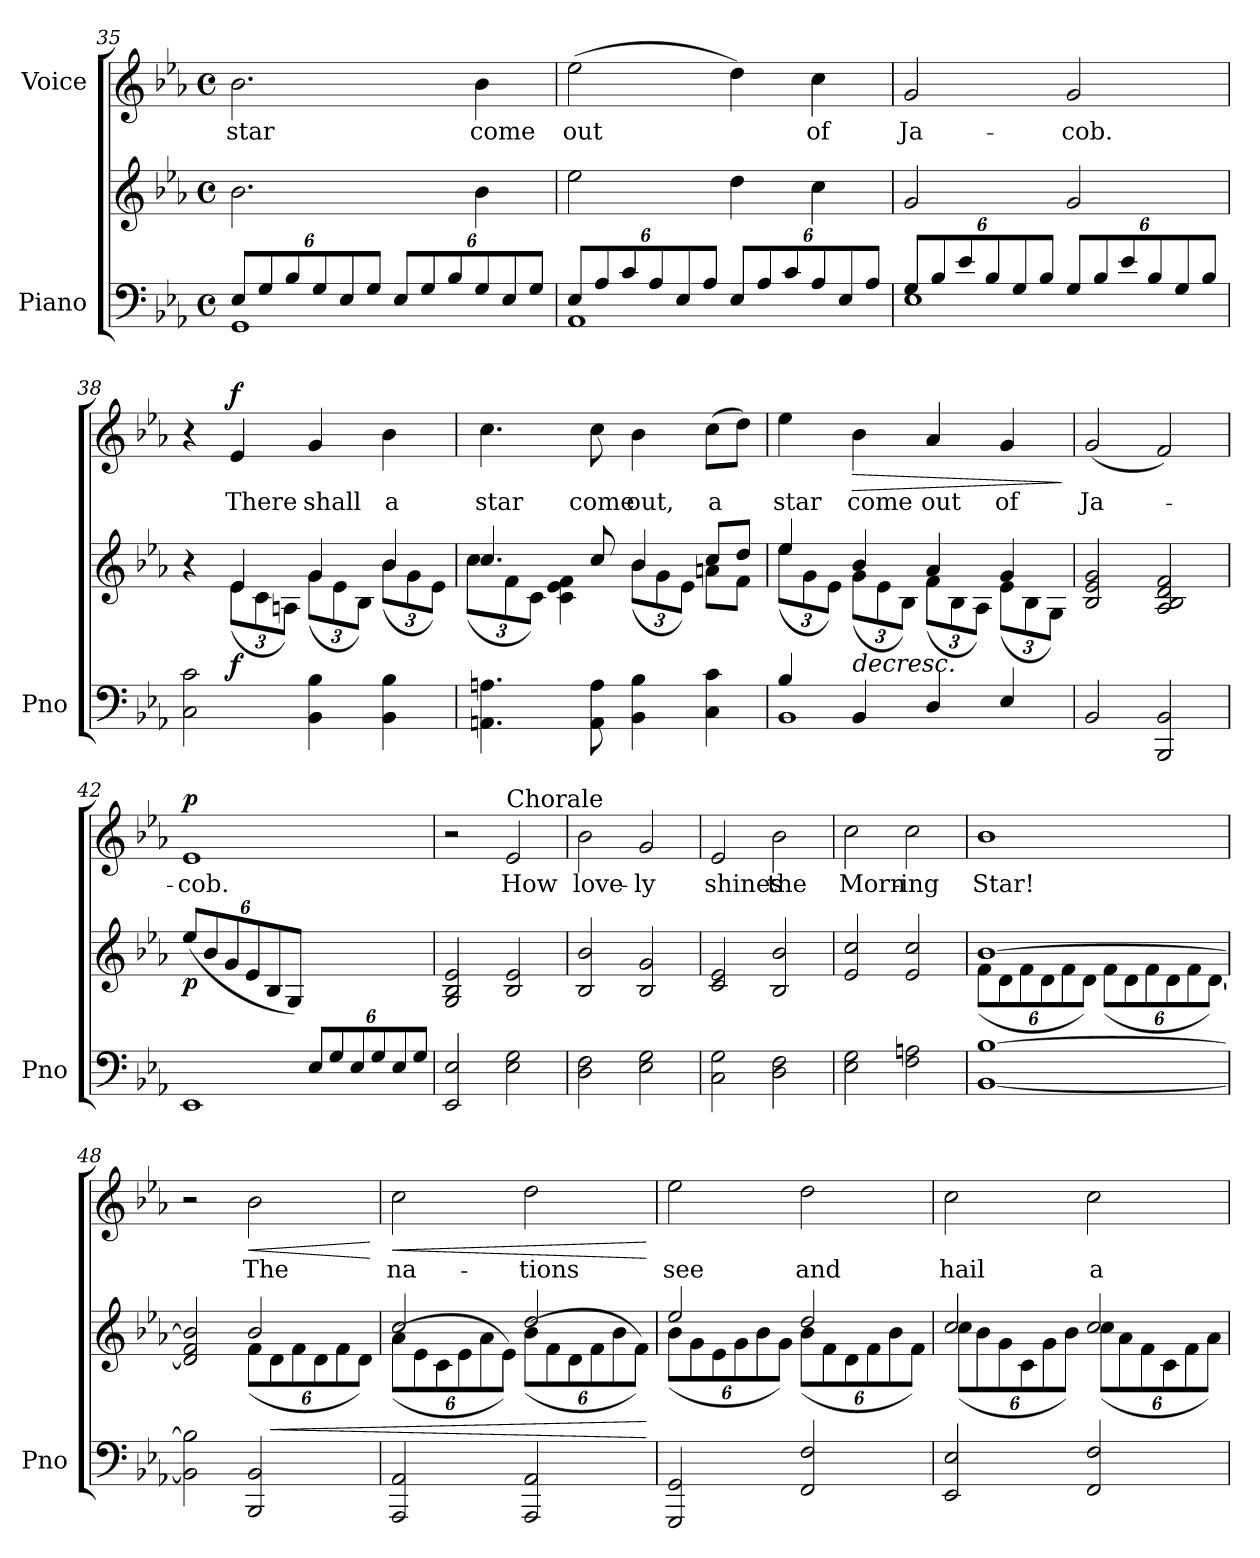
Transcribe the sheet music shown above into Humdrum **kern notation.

**kern	**kern	**dynam	**kern	**text	**dynam
*part2	*part2	*part2	*part1	*part1	*part1
*staff3	*staff2	*staff2/3	*staff1	*staff1	*staff1
*I"Piano	*	*	*I"Voice	*	*
*I'Pno	*	*	*	*	*
*clefF4	*clefG2	*	*clefG2	*	*
*k[b-e-a-]	*k[b-e-a-]	*	*k[b-e-a-]	*	*
*M4/4	*M4/4	*	*M4/4	*	*
*met(c)	*met(c)	*	*met(c)	*	*
*Xbrackettup	*	*	*	*	*
=35	=35	=35	=35	=35	=35
*^	*	*	*	*	*
!	!	!	!	!	!LO:LY:b	!
12E-/L	1GG	2.b-\	.	2.b-\	star	.
12G/	.	.	.	.	.	.
12B-/	.	.	.	.	.	.
12G/	.	.	.	.	.	.
12E-/	.	.	.	.	.	.
12G/J	.	.	.	.	.	.
12E-/L	.	.	.	.	.	.
12G/	.	.	.	.	.	.
12B-/	.	.	.	.	.	.
!	!	!	!	!	!LO:LY:b	!
12G/	.	4b-\	.	4b-\	come	.
12E-/	.	.	.	.	.	.
12G/J	.	.	.	.	.	.
=36	=36	=36	=36	=36	=36	=36
!	!	!	!	!	!LO:LY:b	!
12E-/L	1AA-	2ee-\	.	(2ee-\	out	.
12A-/	.	.	.	.	.	.
12c/	.	.	.	.	.	.
12A-/	.	.	.	.	.	.
12E-/	.	.	.	.	.	.
12A-/J	.	.	.	.	.	.
12E-/L	.	4dd\	.	4dd\)	.	.
12A-/	.	.	.	.	.	.
12c/	.	.	.	.	.	.
!	!	!	!	!	!LO:LY:b	!
12A-/	.	4cc\	.	4cc\	of	.
12E-/	.	.	.	.	.	.
12A-/J	.	.	.	.	.	.
!!LO:LB:g=z
=37	=37	=37	=37	=37	=37	=37
!	!	!	!	!	!LO:LY:b	!
12G/L	1E-	2g/	.	2g/	Ja-	.
12B-/	.	.	.	.	.	.
12e-/	.	.	.	.	.	.
12B-/	.	.	.	.	.	.
12G/	.	.	.	.	.	.
12B-/J	.	.	.	.	.	.
!	!	!	!	!	!LO:LY:b	!
12G/L	.	2g/	.	2g/	-cob.	.
12B-/	.	.	.	.	.	.
12e-/	.	.	.	.	.	.
12B-/	.	.	.	.	.	.
12G/	.	.	.	.	.	.
12B-/J	.	.	.	.	.	.
*v	*v	*	*	*	*	*
=38	=38	=38	=38	=38	=38
*	*^	*	*	*	*
2C\ 2c\	4r	4ryy	.	4r	.	.
*	*	*Xbrackettup	*	*	*	*
!	!	!	!LO:DY:b	!	!LO:LY:b	!LO:DY:a
.	4e-/	(12e-\L	f	4e-/	There	f
.	.	12c\	.	.	.	.
.	.	12An\J)	.	.	.	.
!	!	!	!	!	!LO:LY:b	!
4BB-\ 4B-\	4g/	(12g\L	.	4g/	shall	.
.	.	12e-\	.	.	.	.
.	.	12B-\J)	.	.	.	.
!	!	!	!	!	!LO:LY:b	!
4BB-\ 4B-\	4b-/	(12b-\L	.	4b-\	a	.
.	.	12g\	.	.	.	.
.	.	12e-\J)	.	.	.	.
=39	=39	=39	=39	=39	=39	=39
!	!	!	!	!	!LO:LY:b	!
4.AAn\ 4.An\	4.cc/	(12cc\L	.	4.cc\	star	.
.	.	12f\	.	.	.	.
.	.	12c\J)	.	.	.	.
.	.	4c\ 4e-\ 4f\	.	.	.	.
!	!	!	!	!	!LO:LY:b	!
8AA\ 8A\	8cc/	.	.	8cc\	come	.
!	!	!	!	!	!LO:LY:b	!
4BB-\ 4B-\	4b-/	(12b-\L	.	4b-\	out,	.
.	.	12g\	.	.	.	.
.	.	12e-\J)	.	.	.	.
!	!	!	!	!	!LO:LY:b	!
4C\ 4c\	8cc/L	8an\L	.	(8cc\L	a	.
.	8dd/J	8f\J	.	8dd\J)	.	.
=40	=40	=40	=40	=40	=40	=40
*^	*	*	*	*	*	*
!	!	!	!	!	!	!LO:LY:b	!
4B-/	1BB-	4ee-/	(12ee-\L	.	4ee-\	star	.
.	.	.	12g\	.	.	.	.
.	.	.	12e-\J)	.	.	.	.
!	!	!	!	!LO:HP:b	!	!LO:LY:b	!LO:HP:b
4BB-/	.	4b-/	(12g\L	>	4b-\	come	>
.	.	.	12e-\	.	.	.	.
.	.	.	12B-\J)	.	.	.	.
!	!	!	!	!	!	!LO:LY:b	!
4D/	.	4a-/	(12f\L	.	4a-/	out	.
.	.	.	12B-\	.	.	.	.
.	.	.	12A-\J)	.	.	.	.
!	!	!	!	!	!	!LO:LY:b	!
4E-/	.	4g/	(12e-\L	.	4g/	of	.
.	.	.	12B-\	.	.	.	.
.	.	.	12G\J)	.	.	.	.
*v	*v	*	*	*	*	*	*
*	*v	*v	*	*	*	*
.	.	.	.	.	]
=41	=41	=41	=41	=41	=41
!	!	!	!	!LO:LY:b	!
2BB-/	2B-/ 2e-/ 2g/	.	(>2g/	Ja-	.
2BBB-/ 2BB-/	2A-/ 2B-/ 2d/ 2f/	.	2f/)	.	.
!!LO:LB:g=z
=42	=42	=42	=42	=42	=42
*^	*	*	*	*	*
*	*^	*	*	*	*	*
!	!	!	!	!LO:DY:b	!	!LO:LY:b	!LO:DY:a
2ryy	2ryy	1EE-	(12ee-/L	p	1e-	-cob.	p
.	.	.	12b-/	.	.	.	.
.	.	.	12g/	.	.	.	.
.	.	.	12e-/	.	.	.	.
.	.	.	12B-/	.	.	.	.
.	.	.	12G/J)	.	.	.	.
12E-/L	2ryy	.	2ryy	.	.	.	.
12G/	.	.	.	.	.	.	.
12E-/	.	.	.	.	.	.	.
12G/	.	.	.	.	.	.	.
12E-/	.	.	.	.	.	.	.
12G/J	.	.	.	.	.	.	.
*v	*v	*v	*	*	*	*	*
=43	=43	=43	=43	=43	=43
2EE-/ 2E-/	2G/ 2B-/ 2e-/	.	2r	.	.
!	!	!	!LO:TX:a:t=Chorale	!	!
!	!	!	!	!LO:LY:b	!
2E-\ 2G\	2B-/ 2e-/	.	2e-/	How	.
=44	=44	=44	=44	=44	=44
!	!	!	!	!LO:LY:b	!
2D\ 2F\	2B-/ 2b-/	.	2b-\	love-	.
!	!	!	!	!LO:LY:b	!
2E-\ 2G\	2B-/ 2g/	.	2g/	-ly	.
=45	=45	=45	=45	=45	=45
!	!	!	!	!LO:LY:b	!
2C\ 2G\	2c/ 2e-/	.	2e-/	shines	.
!	!	!	!	!LO:LY:b	!
2D\ 2F\	2B-/ 2b-/	.	2b-\	the	.
=46	=46	=46	=46	=46	=46
!	!	!	!	!LO:LY:b	!
2E-\ 2G\	2e-/ 2cc/	.	2cc\	Morn-	.
!	!	!	!	!LO:LY:b	!
2F\ 2An\	2e-/ 2cc/	.	2cc\	-ing	.
=47	=47	=47	=47	=47	=47
*	*^	*	*	*	*
!	!	!	!	!	!LO:LY:b	!
[1BB- [1B-	[1b-	(12f\L	.	1b-	Star!	.
.	.	12d\	.	.	.	.
.	.	12f\	.	.	.	.
.	.	12d\	.	.	.	.
.	.	12f\	.	.	.	.
.	.	12d\J)	.	.	.	.
.	.	(12f\L	.	.	.	.
.	.	12d\	.	.	.	.
.	.	12f\	.	.	.	.
.	.	12d\	.	.	.	.
.	.	12f\	.	.	.	.
.	.	[12d\J)	.	.	.	.
=48	=48	=48	=48	=48	=48	=48
2BB-\] 2B-\]	2d/] 2f/ 2b-/]	2ryy	.	2r	.	.
!	!	!	!	!	!LO:LY:b	!LO:HP:b
2BBB-/ 2BB-/	2b-/	(12f\L	.	2b-\	The	<
!	!	!	!LO:HP:b	!	!	!
.	.	12d\	<	.	.	.
.	.	12f\	.	.	.	.
.	.	12d\	.	.	.	.
.	.	12f\	.	.	.	.
.	.	12d\J)	.	.	.	.
*	*v	*v	*	*	*	*
.	.	]	.	.	[
!!LO:PB:g=z
=49	=49	=49	=49	=49	=49
*	*^	*	*	*	*
!	!	!	!	!	!LO:LY:b	!LO:HP:b
2AAA-/ 2AA-/	2cc/	((12a-\L	.	2cc\	na-	<
.	.	12e-\	.	.	.	.
.	.	12c\	.	.	.	.
.	.	12e-\	.	.	.	.
.	.	12a-\	.	.	.	.
.	.	12e-\J))	.	.	.	.
!	!	!	!	!	!LO:LY:b	!
2AAA-/ 2AA-/	2dd/	((12b-\L	.	2dd\	-tions	.
.	.	12f\	.	.	.	.
.	.	12d\	.	.	.	.
.	.	12f\	.	.	.	.
.	.	12b-\	.	.	.	.
.	.	12f\J))	.	.	.	.
*	*v	*v	*	*	*	*
.	.	[	.	.	[
=50	=50	=50	=50	=50	=50
*	*^	*	*	*	*
!	!	!	!	!	!LO:LY:b	!
2GGG/ 2GG/	2ee-/	(12b-\L	.	2ee-\	see	.
.	.	12g\	.	.	.	.
.	.	12e-\	.	.	.	.
.	.	12g\	.	.	.	.
.	.	12b-\	.	.	.	.
.	.	12g\J)	.	.	.	.
!	!	!	!	!	!LO:LY:b	!
2FF/ 2F/	2dd/	(12b-\L	.	2dd\	and	.
.	.	12f\	.	.	.	.
.	.	12d\	.	.	.	.
.	.	12f\	.	.	.	.
.	.	12b-\	.	.	.	.
.	.	12f\J)	.	.	.	.
=51	=51	=51	=51	=51	=51	=51
!	!	!	!	!	!LO:LY:b	!
2EE-/ 2E-/	2cc/	(12cc\L	.	2cc\	hail	.
.	.	12b-\	.	.	.	.
.	.	12g\	.	.	.	.
.	.	12c\	.	.	.	.
.	.	12g\	.	.	.	.
.	.	12b-\J)	.	.	.	.
!	!	!	!	!	!LO:LY:b	!
2FF/ 2F/	2cc/	(12cc\L	.	2cc\	a-	.
.	.	12a-\	.	.	.	.
.	.	12f\	.	.	.	.
.	.	12c\	.	.	.	.
.	.	12f\	.	.	.	.
.	.	12a-\J)	.	.	.	.
*	*v	*v	*	*	*	*
=	=	=	=	=	=
*-	*-	*-	*-	*-	*-
